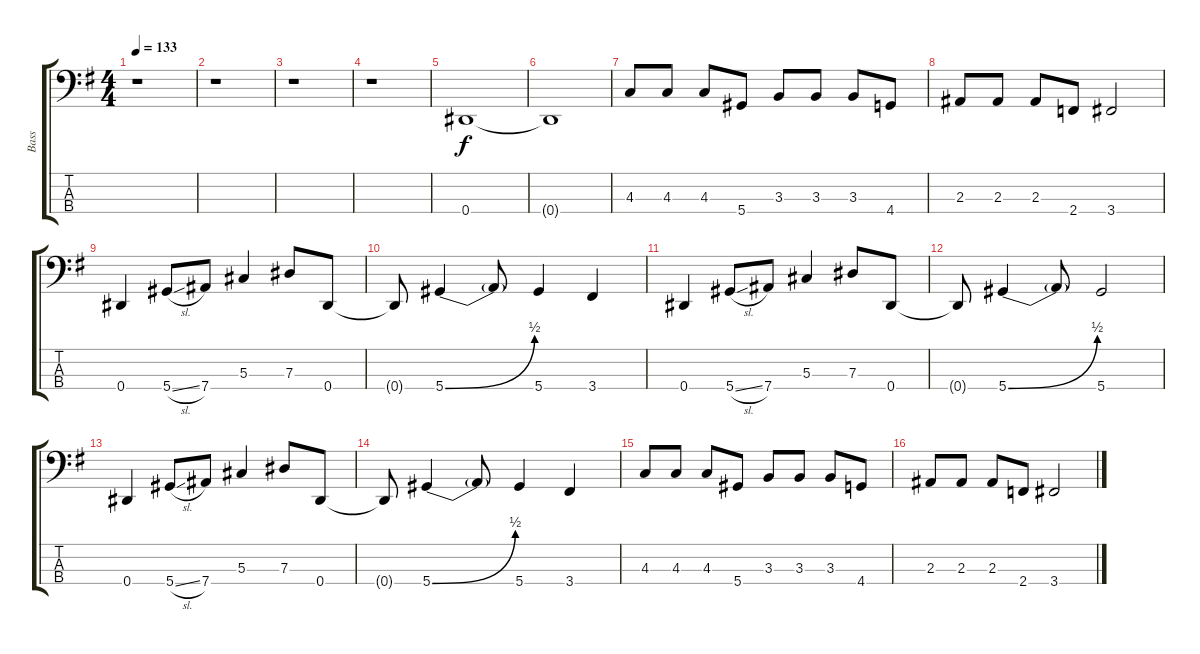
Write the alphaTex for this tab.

\track ("Bass" "Bass") {instrument electricbasspick}
\staff {score tabs}
\tuning (Gb2 Db2 Ab1 Eb1) {hide}
\ts (4 4)
\tempo 133
\clef f4
\ks g
r.1{dy f instrument electricbasspick} |
r.1 |
r.1 |
r.1 |
0.4.1 |
0.4{t}.1 |
4.3.8 4.3.8 4.3.8 5.4.8 3.3.8 3.3.8 3.3.8 4.4.8 |
2.3.8 2.3.8 2.3.8 2.4.8 3.4.2 |
0.4.4 5.4{sl}.8 7.4.8 5.3.4 7.3.8 0.4.8 |
0.4{t}.8 5.4{be (bend 0 0 60 2)}.4 5.4{t}.8 5.4.4 3.4.4 |
0.4.4 5.4{sl}.8 7.4.8 5.3.4 7.3.8 0.4.8 |
0.4{t}.8 5.4{be (bend 0 0 60 2)}.4 5.4{t}.8 5.4.2 |
0.4.4 5.4{sl}.8 7.4.8 5.3.4 7.3.8 0.4.8 |
0.4{t}.8 5.4{be (bend 0 0 60 2)}.4 5.4{t}.8 5.4.4 3.4.4 |
4.3.8 4.3.8 4.3.8 5.4.8 3.3.8 3.3.8 3.3.8 4.4.8 |
2.3.8 2.3.8 2.3.8 2.4.8 3.4.2
